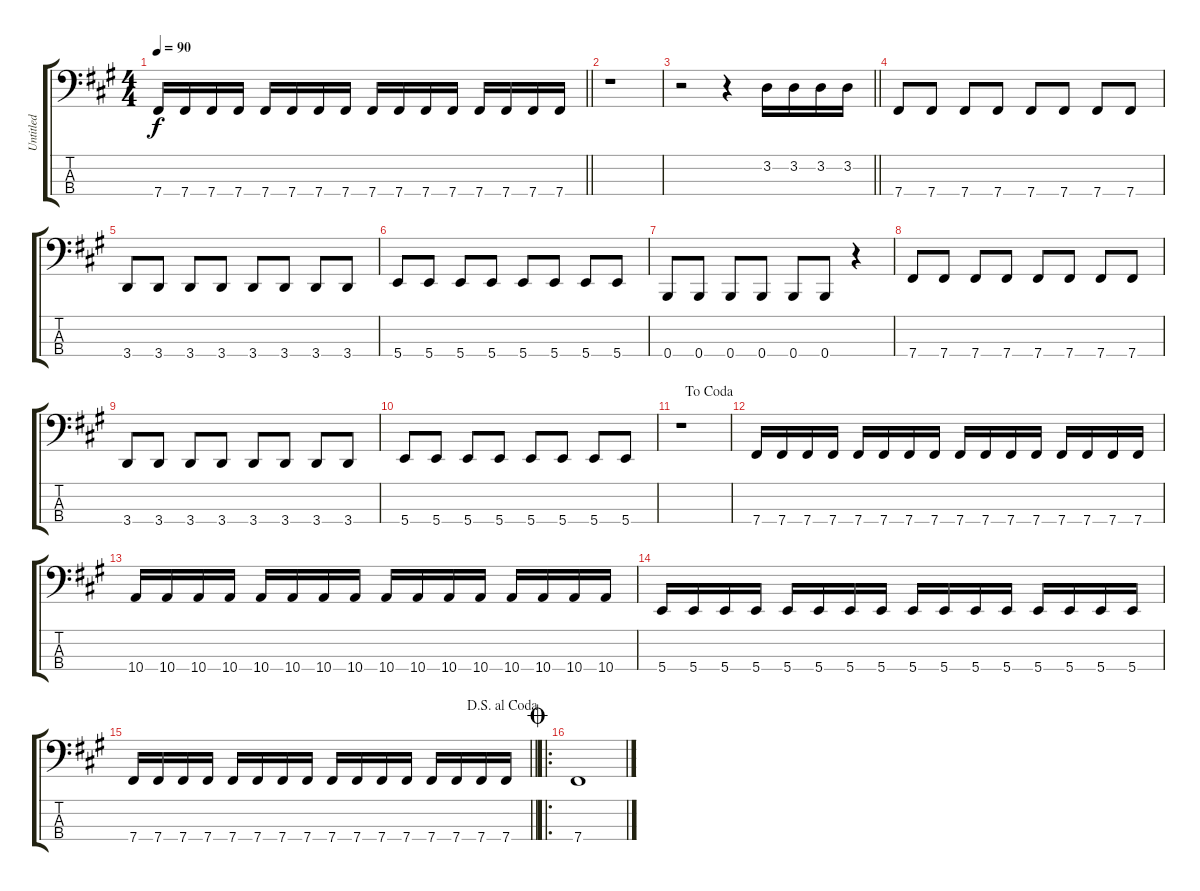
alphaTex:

\track ("Untitled" "Untitled") {instrument electricbassfinger}
\staff {score tabs}
\tuning (E2 B1 Gb1 B0) {hide}
\ts (4 4)
\tempo 90
\clef f4
\barLineRight lightlight
\ks a
7.4.16{dy f} 7.4.16 7.4.16 7.4.16 7.4.16 7.4.16 7.4.16 7.4.16 7.4.16 7.4.16 7.4.16 7.4.16 7.4.16 7.4.16 7.4.16 7.4.16 |
r.1 |
\barLineRight lightlight
r.2 r.4 3.2.16 3.2.16 3.2.16 3.2.16 |
7.4.8 7.4.8 7.4.8 7.4.8 7.4.8 7.4.8 7.4.8 7.4.8 |
3.4.8 3.4.8 3.4.8 3.4.8 3.4.8 3.4.8 3.4.8 3.4.8 |
5.4.8 5.4.8 5.4.8 5.4.8 5.4.8 5.4.8 5.4.8 5.4.8 |
0.4.8 0.4.8 0.4.8 0.4.8 0.4.8 0.4.8 r.4 |
7.4.8 7.4.8 7.4.8 7.4.8 7.4.8 7.4.8 7.4.8 7.4.8 |
3.4.8 3.4.8 3.4.8 3.4.8 3.4.8 3.4.8 3.4.8 3.4.8 |
5.4.8 5.4.8 5.4.8 5.4.8 5.4.8 5.4.8 5.4.8 5.4.8 |
\jump dacoda
r.1 |
7.4.16 7.4.16 7.4.16 7.4.16 7.4.16 7.4.16 7.4.16 7.4.16 7.4.16 7.4.16 7.4.16 7.4.16 7.4.16 7.4.16 7.4.16 7.4.16 |
10.4.16 10.4.16 10.4.16 10.4.16 10.4.16 10.4.16 10.4.16 10.4.16 10.4.16 10.4.16 10.4.16 10.4.16 10.4.16 10.4.16 10.4.16 10.4.16 |
5.4.16 5.4.16 5.4.16 5.4.16 5.4.16 5.4.16 5.4.16 5.4.16 5.4.16 5.4.16 5.4.16 5.4.16 5.4.16 5.4.16 5.4.16 5.4.16 |
\jump dalsegnoalcoda
\barLineRight lightlight
7.4.16 7.4.16 7.4.16 7.4.16 7.4.16 7.4.16 7.4.16 7.4.16 7.4.16 7.4.16 7.4.16 7.4.16 7.4.16 7.4.16 7.4.16 7.4.16 |
\ro
\jump coda
7.4.1
